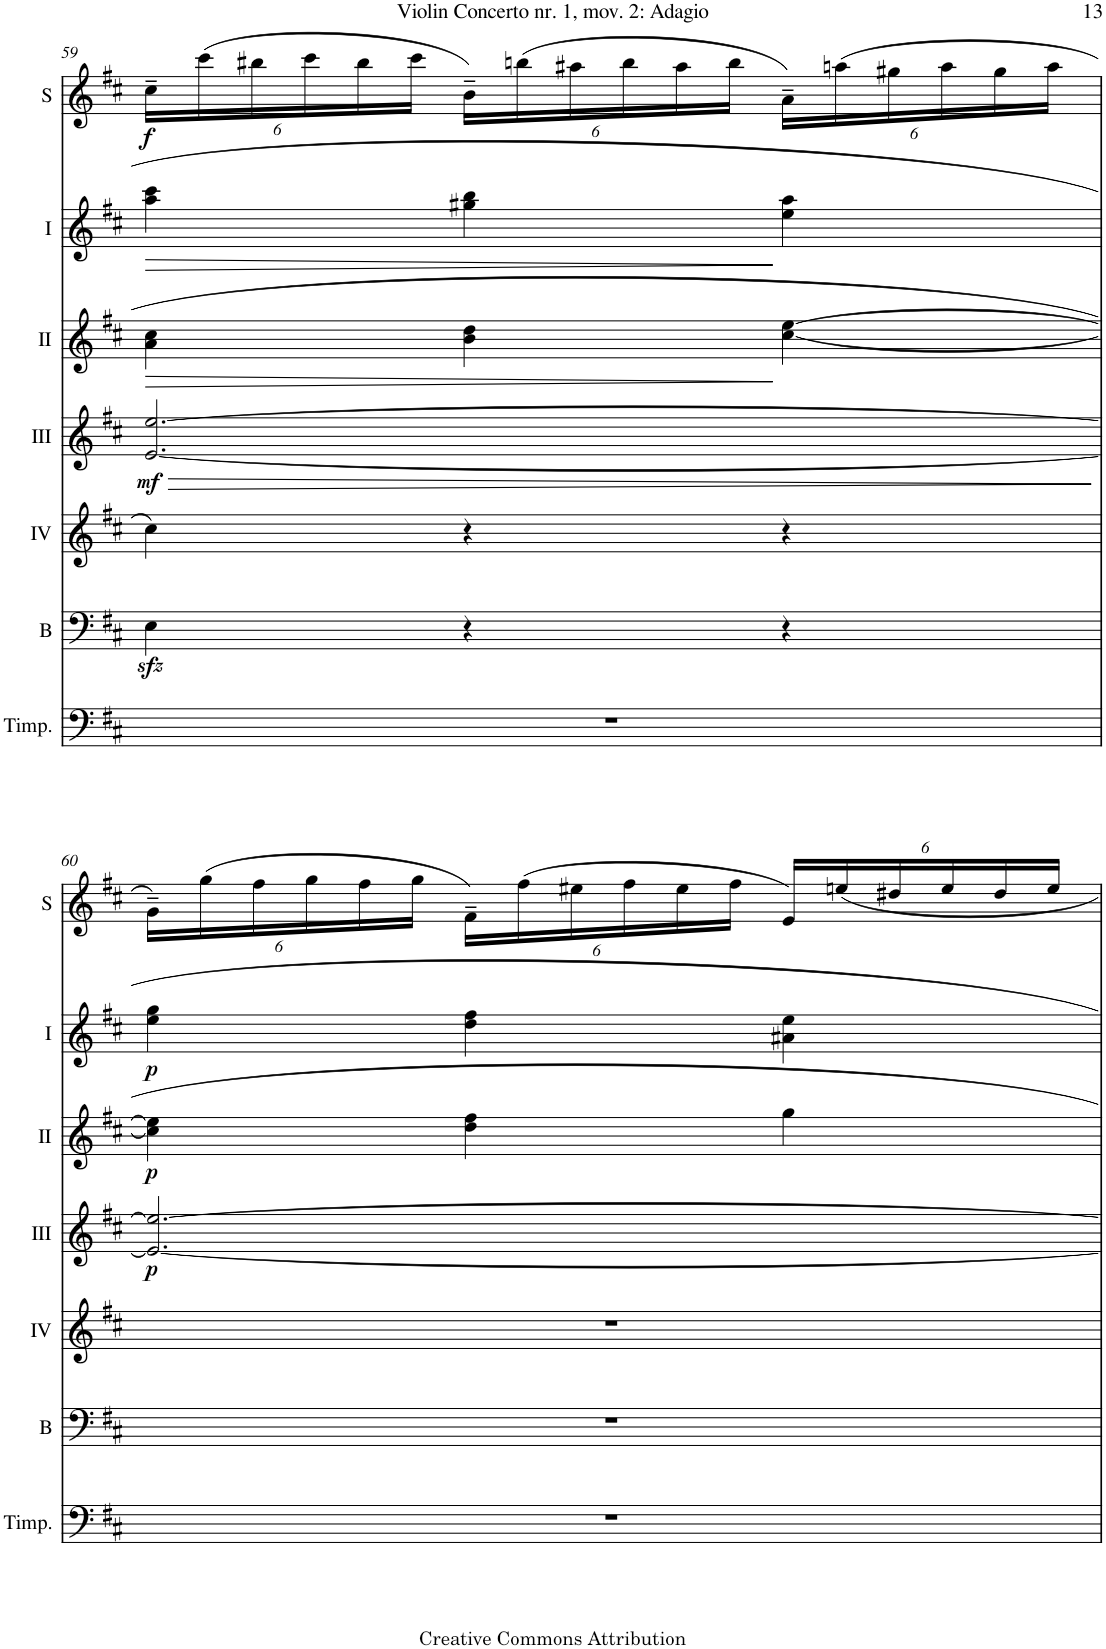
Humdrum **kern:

**kern	**kern	**kern	**kern	**dynam	**kern	**dynam	**kern	**dynam	**kern	**dynam
*part7	*part6	*part5	*part4	*part4	*part3	*part3	*part2	*part2	*part1	*part1
*staff7	*staff6	*staff5	*staff4	*staff4	*staff3	*staff3	*staff2	*staff2	*staff1	*staff1
*I"Timpani	*I"Bass	*I"Acc. 4	*I"Acc. 3	*	*I"Acc. 2	*	*I"Acc. 1	*	*I"Solo	*
*I'Timp.	*I'B	*	*	*	*	*	*	*	*I'S	*
!!LO:PB:g=z
*clefF4	*clefF4	*clefG2	*clefG2	*	*clefG2	*	*clefG2	*	*clefG2	*
*	*Trd7c12	*Trd7c12	*	*	*	*	*	*	*	*
*k[f#c#]	*k[f#c#]	*k[f#c#]	*k[f#c#]	*	*k[f#c#]	*	*k[f#c#]	*	*k[f#c#]	*
*M3/4	*M3/4	*M3/4	*M3/4	*	*M3/4	*	*M3/4	*	*M3/4	*
=59	=59	=59	=59	=59	=59	=59	=59	=59	=59	=59
!	!	!	!	!LO:HP:b	!	!LO:HP:b	!	!LO:HP:b	!	!
*	*	*	*	*	*	*	*	*	*Xbrackettup	*
!	!	!	!	!LO:DY:n=1:b	!	!	!	!	!	!LO:DY:b
2.r	4Ezz<\	4cc#\	[2.E/ [2.e/	> mf	4A\ 4c#\	>	4aa\ 4ccc#\	>	24cc#~\LL	f
.	.	.	.	.	.	.	.	.	(24ccc#\	.
.	.	.	.	.	.	.	.	.	24bb#X\	.
.	.	.	.	.	.	.	.	.	24ccc#\	.
.	.	.	.	.	.	.	.	.	24bb#\	.
.	.	.	.	.	.	.	.	.	24ccc#\JJ	.
.	4r	4r	.	.	4B\ 4d\	.	4gg#X\ 4bb\	.	24b~\LL)	.
.	.	.	.	.	.	.	.	.	(24bbn\	.
.	.	.	.	.	.	.	.	.	24aa#X\	.
.	.	.	.	.	.	.	.	.	24bb\	.
.	.	.	.	.	.	.	.	.	24aa#\	.
.	.	.	.	.	.	.	.	.	24bb\JJ	.
.	4r	4r	.	.	[4c#\ [4e\	]	4ee\ 4aa\	]	24a~\LL)	.
.	.	.	.	.	.	.	.	.	(24aan\	.
.	.	.	.	.	.	.	.	.	24gg#X\	.
.	.	.	.	.	.	.	.	.	24aa\	.
.	.	.	.	.	.	.	.	.	24gg#\	.
.	.	.	.	.	.	.	.	.	24aa\JJ	.
.	.	.	.	]	.	.	.	.	.	.
!!LO:LB:g=z
=60	=60	=60	=60	=60	=60	=60	=60	=60	=60	=60
!	!	!	!	!LO:DY:b	!	!LO:DY:b	!	!LO:DY:b	!	!
2.r	2.r	2.r	2.E/_ 2.e/_	p	4c#\] 4e\]	p	4ee\ 4gg\	p	24g~\LL)	.
.	.	.	.	.	.	.	.	.	(24gg\	.
.	.	.	.	.	.	.	.	.	24ff#\	.
.	.	.	.	.	.	.	.	.	24gg\	.
.	.	.	.	.	.	.	.	.	24ff#\	.
.	.	.	.	.	.	.	.	.	24gg\JJ	.
.	.	.	.	.	4d\ 4f#\	.	4dd\ 4ff#\	.	24f#~\LL)	.
.	.	.	.	.	.	.	.	.	(24ff#\	.
.	.	.	.	.	.	.	.	.	24ee#X\	.
.	.	.	.	.	.	.	.	.	24ff#\	.
.	.	.	.	.	.	.	.	.	24ee#\	.
.	.	.	.	.	.	.	.	.	24ff#\JJ	.
.	.	.	.	.	4g\	.	4a#X\ 4ee\	.	24e/LL)	.
.	.	.	.	.	.	.	.	.	24een/	.
.	.	.	.	.	.	.	.	.	24dd#X/	.
.	.	.	.	.	.	.	.	.	24ee/	.
.	.	.	.	.	.	.	.	.	24dd#/	.
.	.	.	.	.	.	.	.	.	24ee/JJ	.
=	=	=	=	=	=	=	=	=	=	=
*-	*-	*-	*-	*-	*-	*-	*-	*-	*-	*-
